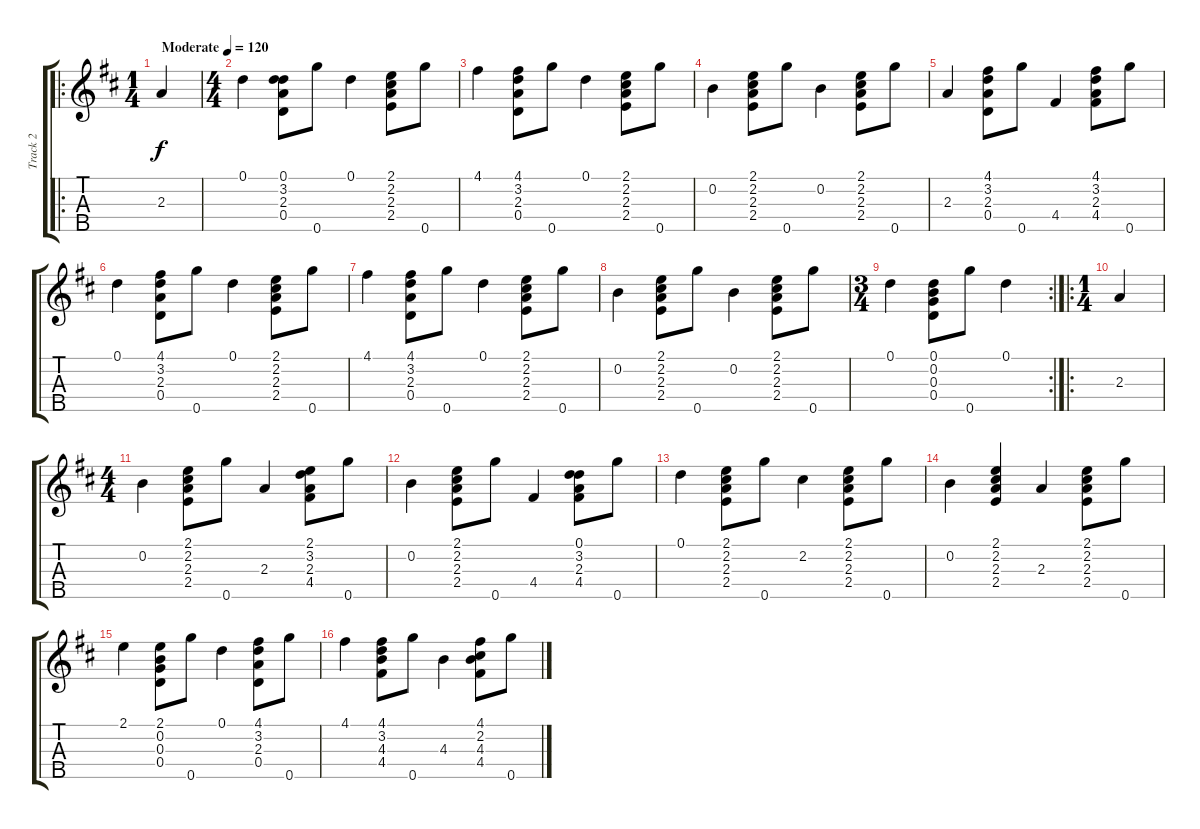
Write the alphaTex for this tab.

\track ("Track 2" "Track 2") {mute instrument banjo}
\staff {score tabs}
\tuning (D4 B3 G3 D3 G4) {hide}
\displaytranspose 12
\ro
\ts (1 4)
\tempo (120 "Moderate")
\clef g2
\ks d
2.3.4{dy f instrument banjo} |
\ts (4 4)
0.1.4 (0.1 3.2 2.3 0.4).8 0.5.8 0.1.4 (2.1 2.2 2.3 2.4).8 0.5.8 |
4.1.4 (4.1 3.2 2.3 0.4).8 0.5.8 0.1.4 (2.1 2.2 2.3 2.4).8 0.5.8 |
0.2.4 (2.1 2.2 2.3 2.4).8 0.5.8 0.2.4 (2.1 2.2 2.3 2.4).8 0.5.8 |
2.3.4 (4.1 3.2 2.3 0.4).8 0.5.8 4.4.4 (4.1 3.2 2.3 4.4).8 0.5.8 |
0.1.4 (4.1 3.2 2.3 0.4).8 0.5.8 0.1.4 (2.1 2.2 2.3 2.4).8 0.5.8 |
4.1.4 (4.1 3.2 2.3 0.4).8 0.5.8 0.1.4 (2.1 2.2 2.3 2.4).8 0.5.8 |
0.2.4 (2.1 2.2 2.3 2.4).8 0.5.8 0.2.4 (2.1 2.2 2.3 2.4).8 0.5.8 |
\rc 2
\ts (3 4)
0.1.4 (0.1 0.2 0.3 0.4).8 0.5.8 0.1.4 |
\ro
\ts (1 4)
2.3.4 |
\ts (4 4)
0.2.4 (2.1 2.2 2.3 2.4).8 0.5.8 2.3.4 (2.1 3.2 2.3 4.4).8 0.5.8 |
0.2.4 (2.1 2.2 2.3 2.4).8 0.5.8 4.4.4 (0.1 3.2 2.3 4.4).8 0.5.8 |
0.1.4 (2.1 2.2 2.3 2.4).8 0.5.8 2.2.4 (2.1 2.2 2.3 2.4).8 0.5.8 |
0.2.4 (2.1 2.2 2.3 2.4).4 2.3.4 (2.1 2.2 2.3 2.4).8 0.5.8 |
2.1.4 (2.1 0.2 0.3 0.4).8 0.5.8 0.1.4 (4.1 3.2 2.3 0.4).8 0.5.8 |
4.1.4 (4.1 3.2 4.3 4.4).8 0.5.8 4.3.4 (4.1 2.2 4.3 4.4).8 0.5.8
